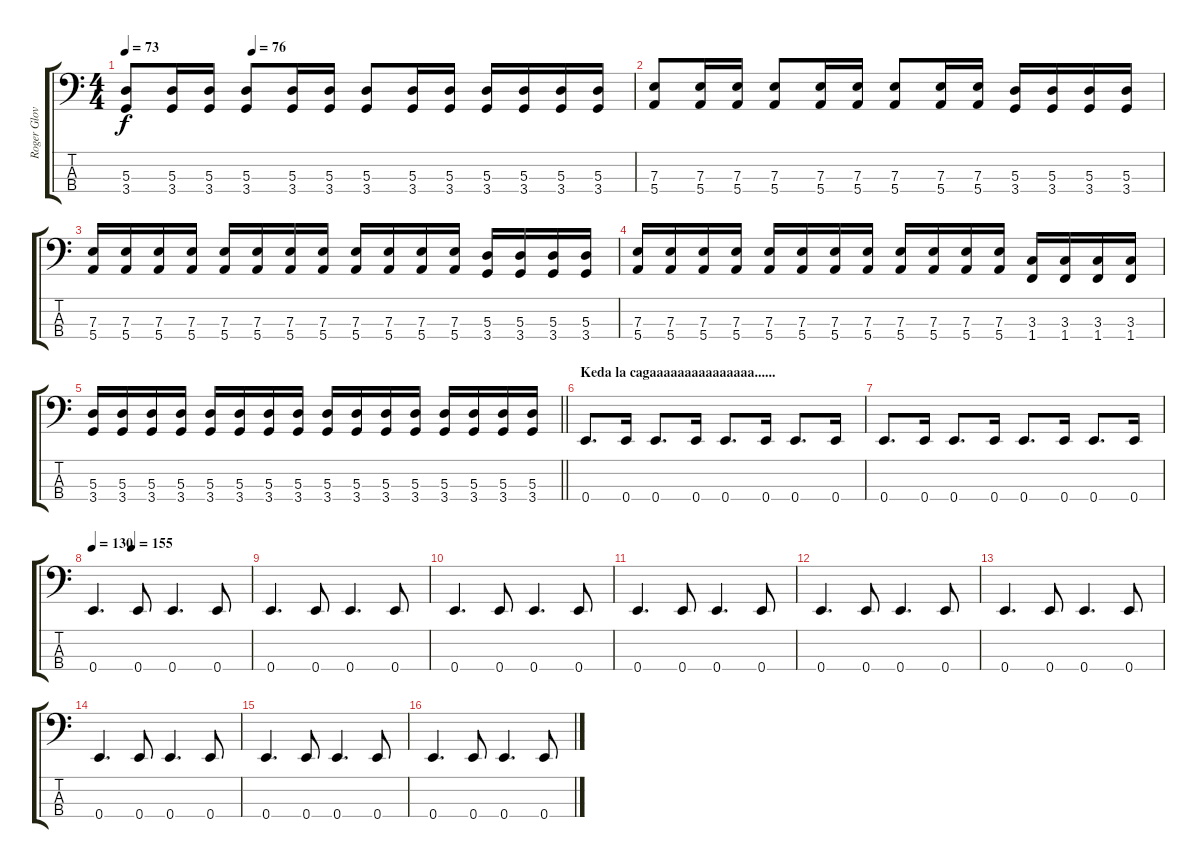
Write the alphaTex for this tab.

\track ("Roger Glover" "Roger Glov") {instrument electricbassfinger}
\staff {score tabs}
\tuning (G2 D2 A1 E1) {hide}
\ts (4 4)
\tempo 73
\tempo (76 0.25)
\clef f4
\ks c
(5.3 3.4).8{dy f} (5.3 3.4).16 (5.3 3.4).16 (5.3 3.4).8 (5.3 3.4).16 (5.3 3.4).16 (5.3 3.4).8 (5.3 3.4).16 (5.3 3.4).16 (5.3 3.4).16 (5.3 3.4).16 (5.3 3.4).16 (5.3 3.4).16 |
(7.3 5.4).8 (7.3 5.4).16 (7.3 5.4).16 (7.3 5.4).8 (7.3 5.4).16 (7.3 5.4).16 (7.3 5.4).8 (7.3 5.4).16 (7.3 5.4).16 (5.3 3.4).16 (5.3 3.4).16 (5.3 3.4).16 (5.3 3.4).16 |
(7.3 5.4).16 (7.3 5.4).16 (7.3 5.4).16 (7.3 5.4).16 (7.3 5.4).16 (7.3 5.4).16 (7.3 5.4).16 (7.3 5.4).16 (7.3 5.4).16 (7.3 5.4).16 (7.3 5.4).16 (7.3 5.4).16 (5.3 3.4).16 (5.3 3.4).16 (5.3 3.4).16 (5.3 3.4).16 |
(7.3 5.4).16 (7.3 5.4).16 (7.3 5.4).16 (7.3 5.4).16 (7.3 5.4).16 (7.3 5.4).16 (7.3 5.4).16 (7.3 5.4).16 (7.3 5.4).16 (7.3 5.4).16 (7.3 5.4).16 (7.3 5.4).16 (3.3 1.4).16 (3.3 1.4).16 (3.3 1.4).16 (3.3 1.4).16 |
\barLineRight lightlight
(5.3 3.4).16 (5.3 3.4).16 (5.3 3.4).16 (5.3 3.4).16 (5.3 3.4).16 (5.3 3.4).16 (5.3 3.4).16 (5.3 3.4).16 (5.3 3.4).16 (5.3 3.4).16 (5.3 3.4).16 (5.3 3.4).16 (5.3 3.4).16 (5.3 3.4).16 (5.3 3.4).16 (5.3 3.4).16 |
\section ("" "Keda la cagaaaaaaaaaaaaaaa......")
0.4.8{d} 0.4.16 0.4.8{d} 0.4.16 0.4.8{d} 0.4.16 0.4.8{d} 0.4.16 |
0.4.8{d} 0.4.16 0.4.8{d} 0.4.16 0.4.8{d} 0.4.16 0.4.8{d} 0.4.16 |
\tempo 130
\tempo (155 0.25)
0.4.4{d} 0.4.8 0.4.4{d} 0.4.8 |
0.4.4{d} 0.4.8 0.4.4{d} 0.4.8 |
0.4.4{d} 0.4.8 0.4.4{d} 0.4.8 |
0.4.4{d} 0.4.8 0.4.4{d} 0.4.8 |
0.4.4{d} 0.4.8 0.4.4{d} 0.4.8 |
0.4.4{d} 0.4.8 0.4.4{d} 0.4.8 |
0.4.4{d} 0.4.8 0.4.4{d} 0.4.8 |
0.4.4{d} 0.4.8 0.4.4{d} 0.4.8 |
0.4.4{d} 0.4.8 0.4.4{d} 0.4.8
